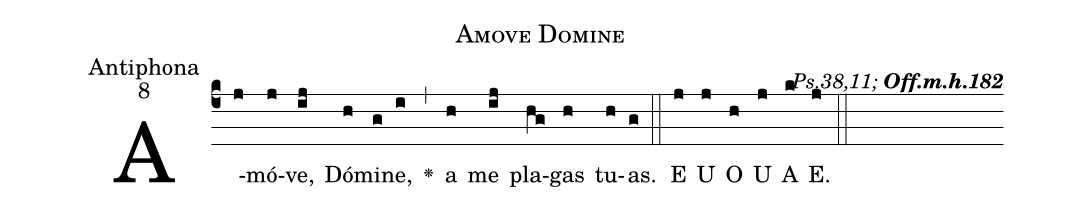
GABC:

name:Amove Domine;
office-part:Antiphona;
mode:8;
commentary:{\itshape\mdseries Ps.38,11;\/} {\bfseries Off.m.h.182};
%%
(c4)A(j)mó(j)ve,(ij) Dó(h)mi(g)ne,(i) <v>\greheightstar</v>(,) a(h) me(ij) pla(hg)gas(h) tu(h)as.(g) (::) E(j) U(j) O(h) U(j) A(k) E.(j) (::)
